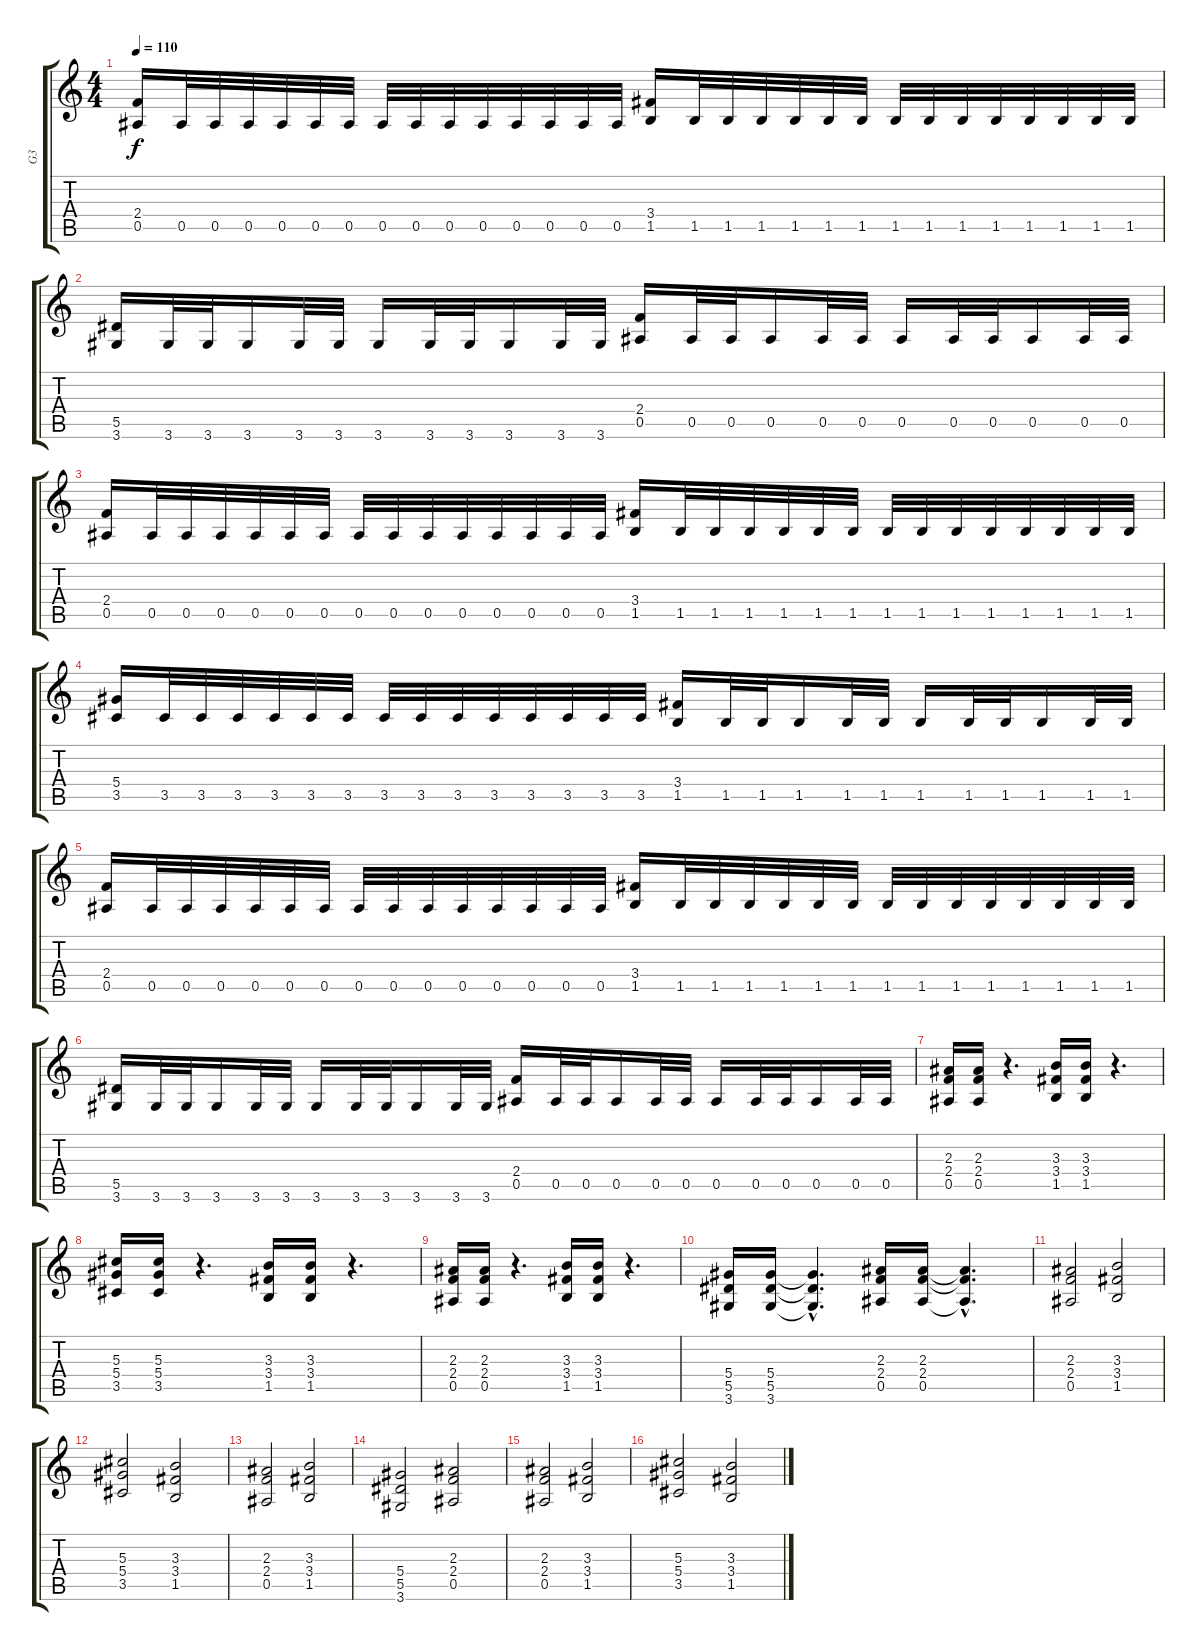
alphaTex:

\track ("G3" "G3") {instrument overdrivenguitar}
\staff {score tabs}
\tuning (F4 C4 Ab3 Eb3 Bb2 F2) {hide}
\ts (4 4)
\tempo 110
\clef g2
\ks c
(2.4 0.5).16{dy f} 0.5.32 0.5.32 0.5.32 0.5.32 0.5.32 0.5.32 0.5.32 0.5.32 0.5.32 0.5.32 0.5.32 0.5.32 0.5.32 0.5.32 (3.4 1.5).16 1.5.32 1.5.32 1.5.32 1.5.32 1.5.32 1.5.32 1.5.32 1.5.32 1.5.32 1.5.32 1.5.32 1.5.32 1.5.32 1.5.32 |
(5.5 3.6).16 3.6.32 3.6.32 3.6.16 3.6.32 3.6.32 3.6.16 3.6.32 3.6.32 3.6.16 3.6.32 3.6.32 (2.4 0.5).16 0.5.32 0.5.32 0.5.16 0.5.32 0.5.32 0.5.16 0.5.32 0.5.32 0.5.16 0.5.32 0.5.32 |
(2.4 0.5).16 0.5.32 0.5.32 0.5.32 0.5.32 0.5.32 0.5.32 0.5.32 0.5.32 0.5.32 0.5.32 0.5.32 0.5.32 0.5.32 0.5.32 (3.4 1.5).16 1.5.32 1.5.32 1.5.32 1.5.32 1.5.32 1.5.32 1.5.32 1.5.32 1.5.32 1.5.32 1.5.32 1.5.32 1.5.32 1.5.32 |
(5.4 3.5).16 3.5.32 3.5.32 3.5.32 3.5.32 3.5.32 3.5.32 3.5.32 3.5.32 3.5.32 3.5.32 3.5.32 3.5.32 3.5.32 3.5.32 (3.4 1.5).16 1.5.32 1.5.32 1.5.16 1.5.32 1.5.32 1.5.16 1.5.32 1.5.32 1.5.16 1.5.32 1.5.32 |
(2.4 0.5).16 0.5.32 0.5.32 0.5.32 0.5.32 0.5.32 0.5.32 0.5.32 0.5.32 0.5.32 0.5.32 0.5.32 0.5.32 0.5.32 0.5.32 (3.4 1.5).16 1.5.32 1.5.32 1.5.32 1.5.32 1.5.32 1.5.32 1.5.32 1.5.32 1.5.32 1.5.32 1.5.32 1.5.32 1.5.32 1.5.32 |
(5.5 3.6).16 3.6.32 3.6.32 3.6.16 3.6.32 3.6.32 3.6.16 3.6.32 3.6.32 3.6.16 3.6.32 3.6.32 (2.4 0.5).16 0.5.32 0.5.32 0.5.16 0.5.32 0.5.32 0.5.16 0.5.32 0.5.32 0.5.16 0.5.32 0.5.32 |
\section ("" "")
(2.3 2.4 0.5).16 (2.3 2.4 0.5).16 r.4{d} (3.3 3.4 1.5).16 (3.3 3.4 1.5).16 r.4{d} |
(5.3 5.4 3.5).16 (5.3 5.4 3.5).16 r.4{d} (3.3 3.4 1.5).16 (3.3 3.4 1.5).16 r.4{d} |
(2.3 2.4 0.5).16 (2.3 2.4 0.5).16 r.4{d} (3.3 3.4 1.5).16 (3.3 3.4 1.5).16 r.4{d} |
(5.4 5.5 3.6).16 (5.4 5.5 3.6).16 (5.4{hac t} 5.5{hac t} 3.6{hac t}).4{d} (2.3 2.4 0.5).16 (2.3 2.4 0.5).16 (2.3{hac t} 2.4{hac t} 0.5{hac t}).4{d} |
\section ("" "")
(2.3 2.4 0.5).2 (3.3 3.4 1.5).2 |
(5.3 5.4 3.5).2 (3.3 3.4 1.5).2 |
(2.3 2.4 0.5).2 (3.3 3.4 1.5).2 |
(5.4 5.5 3.6).2 (2.3 2.4 0.5).2 |
(2.3 2.4 0.5).2 (3.3 3.4 1.5).2 |
(5.3 5.4 3.5).2 (3.3 3.4 1.5).2
